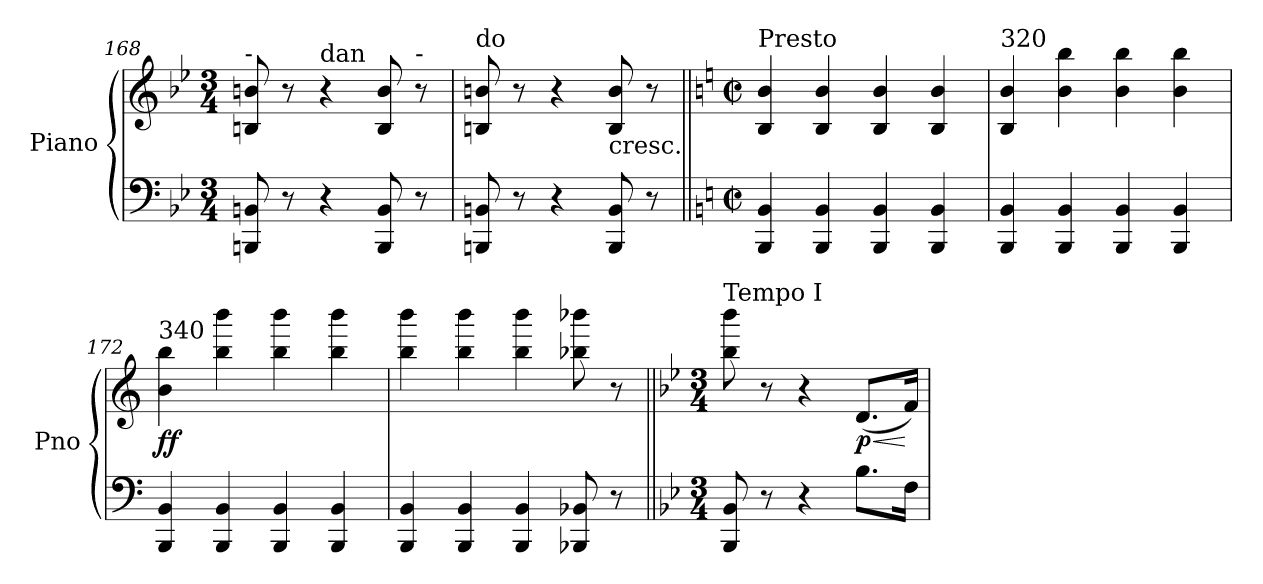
**kern	**kern	**dynam
*part1	*part1	*part1
*staff2	*staff1	*staff1/2
*I"Piano	*	*
*I'Pno	*	*
*clefF4	*clefG2	*
*k[b-e-]	*k[b-e-]	*
*B-:	*B-:	*
*M3/4	*M3/4	*
=168	=168	=168
!	!LO:TX:a:t=-	!
8BBBn/ 8BBn/	8Bn/ 8bn/	.
8r	8r	.
!	!LO:TX:a:t=dan	!
4r	4r	.
8BBB/ 8BB/	8B/ 8b/	.
!	!LO:TX:a:t=-	!
8r	8r	.
=169	=169	=169
!	!LO:TX:a:t=do	!
8BBBn/ 8BBn/	8Bn/ 8bn/	.
8r	8r	.
4r	4r	.
!	!LO:TX:b:t=cresc.	!
8BBB/ 8BB/	8B/ 8b/	.
8r	8r	.
=170||	=170||	=170||
*k[]	*k[]	*
*C:	*C:	*
*M2/2	*M2/2	*
*met(c|)	*met(c|)	*
!	!LO:TX:a:t=Presto	!
4BBB/ 4BB/	4B/ 4b/	.
4BBB/ 4BB/	4B/ 4b/	.
4BBB/ 4BB/	4B/ 4b/	.
4BBB/ 4BB/	4B/ 4b/	.
=171	=171	=171
!	!LO:TX:a:t=320	!
4BBB/ 4BB/	4B/ 4b/	.
4BBB/ 4BB/	4b\ 4bb\	.
4BBB/ 4BB/	4b\ 4bb\	.
4BBB/ 4BB/	4b\ 4bb\	.
=172	=172	=172
!	!LO:TX:a:t=340	!
!	!	!LO:DY:b
4BBB/ 4BB/	4b\ 4bb\	ff
4BBB/ 4BB/	4bb\ 4bbb\	.
4BBB/ 4BB/	4bb\ 4bbb\	.
4BBB/ 4BB/	4bb\ 4bbb\	.
!!LO:LB:g=z
=173	=173	=173
4BBB/ 4BB/	4bb\ 4bbb\	.
4BBB/ 4BB/	4bb\ 4bbb\	.
4BBB/ 4BB/	4bb\ 4bbb\	.
8BBB-X/ 8BB-X/	8bb-X\ 8bbb-X\	.
8r	8r	.
=174||	=174||	=174||
*k[b-e-]	*k[b-e-]	*
*B-:	*B-:	*
*M3/4	*M3/4	*
!	!LO:TX:a:t=Tempo I	!
8BBB-/ 8BB-/	8bb-\ 8bbb-\	.
8r	8r	.
4r	4r	.
!	!	!LO:HP:b
!	!	!LO:DY:n=1:b
8.B-\L	(8.d/L	< p
16F\Jk	16f/Jk)	[
=	=	=
*-	*-	*-
